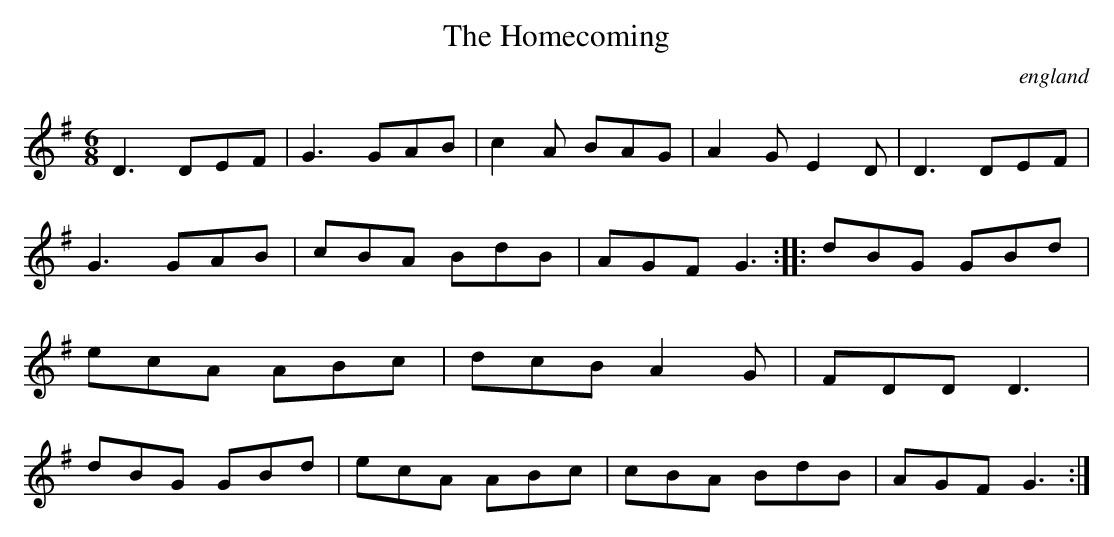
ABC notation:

X:1
T:The Homecoming
O:england
M:6/8
L:1/8
K:G
D3 DEF | G3 GAB | c2A BAG | A2G E2D | D3 DEF | G3 GAB | cBA BdB | AGF G3 ::\
dBG GBd | ecA ABc | dcB A2G | FDD D3 | dBG GBd | ecA ABc | cBA BdB | AGF G3 :|
